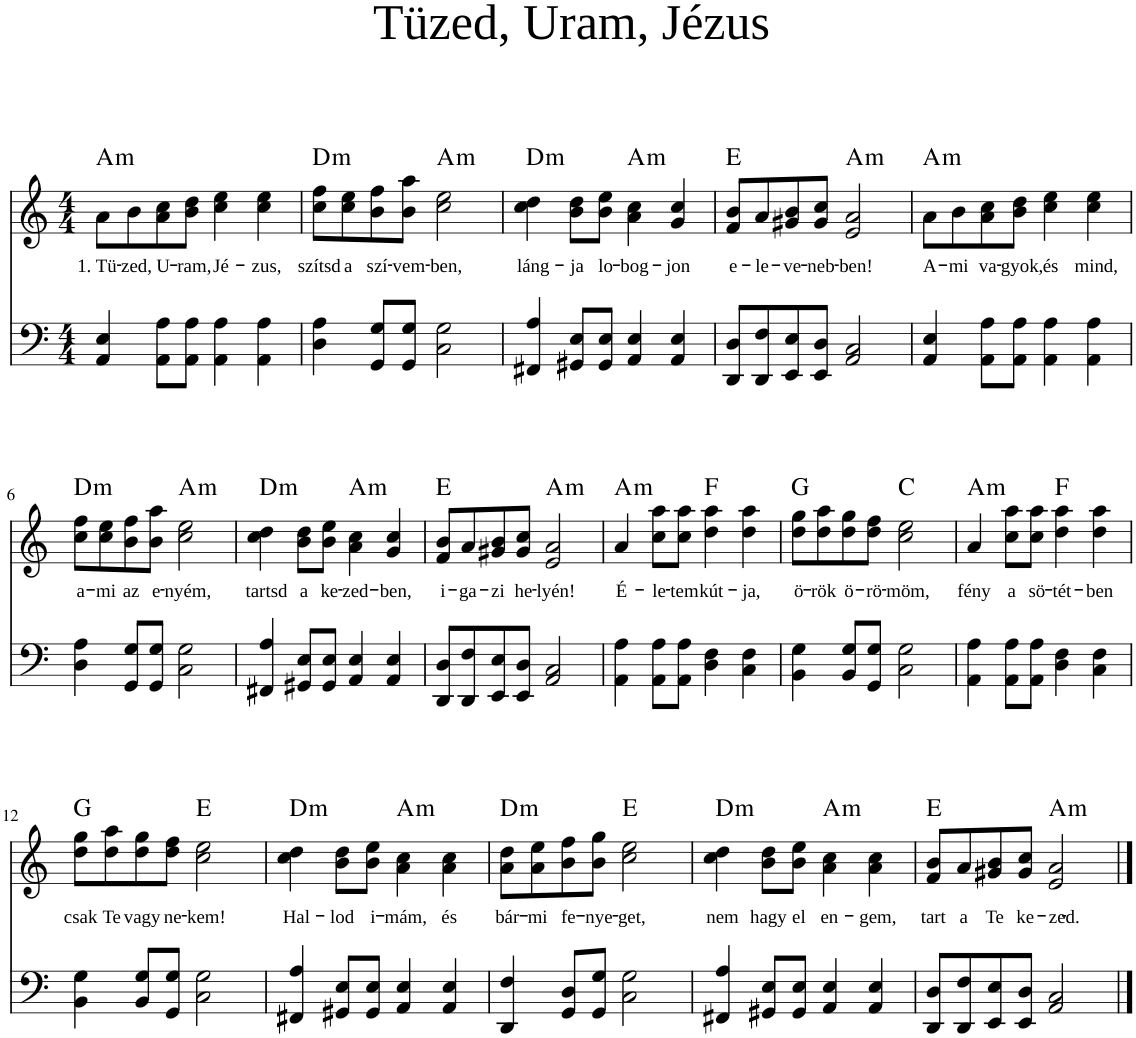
**kern	**kern	**text	**harte
*part2	*part1	*part1	*part1
*staff2	*staff1	*staff1	*
*I"Voice	*I"Voice	*	*
*clefF4	*clefG2	*	*
*k[]	*k[]	*	*
*M4/4	*M4/4	*	*
=1	=1	=1	=1
!	!	!LO:LY:b	!LO:H:kt=m
4AA/ 4E/	8a\L	1. Tü-	A:min
!	!	!LO:LY:b	!
.	8b\	-zed,	.
!	!	!LO:LY:b	!
8AA\ 8A\L	8a\ 8cc\	U-	.
!	!	!LO:LY:b	!
8AA\ 8A\J	8b\ 8dd\J	-ram,	.
!	!	!LO:LY:b	!
4AA\ 4A\	4cc\ 4ee\	Jé-	.
!	!	!LO:LY:b	!
4AA\ 4A\	4cc\ 4ee\	-zus,	.
=2	=2	=2	=2
!	!	!LO:LY:b	!LO:H:kt=m
4D\ 4A\	8cc\ 8ff\L	szítsd	D:min
!	!	!LO:LY:b	!
.	8cc\ 8ee\	a	.
!	!	!LO:LY:b	!
8GG/ 8G/L	8b\ 8ff\	szí-	.
!	!	!LO:LY:b	!
8GG/ 8G/J	8b\ 8aa\J	-vem-	.
!	!	!LO:LY:b	!LO:H:kt=m
2C\ 2G\	2cc\ 2ee\	-ben,	A:min
=3	=3	=3	=3
!	!	!LO:LY:b	!LO:H:kt=m
4FF#X/ 4A/	4cc\ 4dd\	láng-	D:min
!	!	!LO:LY:b	!
8GG#X/ 8E/L	8b\ 8dd\L	-ja	.
!	!	!LO:LY:b	!
8GG#/ 8E/J	8b\ 8ee\J	lo-	.
!	!	!LO:LY:b	!LO:H:kt=m
4AA/ 4E/	4a\ 4cc\	-bog-	A:min
!	!	!LO:LY:b	!
4AA/ 4E/	4g/ 4cc/	-jon	.
=4	=4	=4	=4
!	!	!LO:LY:b	!LO:H:kt=N.C.
8DD/ 8D/L	8f/ 8b/L	e-	N
!	!	!LO:LY:b	!
8DD/ 8F/	8a/	-le-	.
!	!	!LO:LY:b	!
8EE/ 8E/	8g#X/ 8b/	-ve-	.
!	!	!LO:LY:b	!
8EE/ 8D/J	8g#/ 8cc/J	-neb-	.
!	!	!LO:LY:b	!LO:H:kt=m
2AA/ 2C/	2e/ 2a/	-ben!	A:min
=5	=5	=5	=5
!	!	!LO:LY:b	!LO:H:kt=m
4AA/ 4E/	8a\L	A-	A:min
!	!	!LO:LY:b	!
.	8b\	-mi	.
!	!	!LO:LY:b	!
8AA\ 8A\L	8a\ 8cc\	va-	.
!	!	!LO:LY:b	!
8AA\ 8A\J	8b\ 8dd\J	-gyok,	.
!	!	!LO:LY:b	!
4AA\ 4A\	4cc\ 4ee\	és	.
!	!	!LO:LY:b	!
4AA\ 4A\	4cc\ 4ee\	mind,	.
!!LO:LB:g=z
=6	=6	=6	=6
!	!	!LO:LY:b	!LO:H:kt=m
4D\ 4A\	8cc\ 8ff\L	a-	D:min
!	!	!LO:LY:b	!
.	8cc\ 8ee\	-mi	.
!	!	!LO:LY:b	!
8GG/ 8G/L	8b\ 8ff\	az	.
!	!	!LO:LY:b	!
8GG/ 8G/J	8b\ 8aa\J	e-	.
!	!	!LO:LY:b	!LO:H:kt=m
2C\ 2G\	2cc\ 2ee\	-nyém,	A:min
=7	=7	=7	=7
!	!	!LO:LY:b	!LO:H:kt=m
4FF#X/ 4A/	4cc\ 4dd\	tartsd	D:min
!	!	!LO:LY:b	!
8GG#X/ 8E/L	8b\ 8dd\L	a	.
!	!	!LO:LY:b	!
8GG#/ 8E/J	8b\ 8ee\J	ke-	.
!	!	!LO:LY:b	!LO:H:kt=m
4AA/ 4E/	4a\ 4cc\	-zed-	A:min
!	!	!LO:LY:b	!
4AA/ 4E/	4g/ 4cc/	ben,	.
=8	=8	=8	=8
!	!	!LO:LY:b	!LO:H:kt=N.C.
8DD/ 8D/L	8f/ 8b/L	i-	N
!	!	!LO:LY:b	!
8DD/ 8F/	8a/	-ga-	.
!	!	!LO:LY:b	!
8EE/ 8E/	8g#X/ 8b/	-zi	.
!	!	!LO:LY:b	!
8EE/ 8D/J	8g#/ 8cc/J	he-	.
!	!	!LO:LY:b	!LO:H:kt=m
2AA/ 2C/	2e/ 2a/	-lyén!	A:min
=9	=9	=9	=9
!	!	!LO:LY:b	!LO:H:kt=m
4AA\ 4A\	4a/	É-	A:min
!	!	!LO:LY:b	!
8AA\ 8A\L	8cc\ 8aa\L	-le-	.
!	!	!LO:LY:b	!
8AA\ 8A\J	8cc\ 8aa\J	-tem	.
!	!	!LO:LY:b	!LO:H:kt=N.C.
4D\ 4F\	4dd\ 4aa\	kút-	N
!	!	!LO:LY:b	!
4C\ 4F\	4dd\ 4aa\	-ja,	.
=10	=10	=10	=10
!	!	!LO:LY:b	!LO:H:kt=N.C.
4BB\ 4G\	8dd\ 8gg\L	ö-	N
!	!	!LO:LY:b	!
.	8dd\ 8aa\	-rök	.
!	!	!LO:LY:b	!
8BB/ 8G/L	8dd\ 8gg\	ö-	.
!	!	!LO:LY:b	!
8GG/ 8G/J	8dd\ 8ff\J	-rö-	.
!	!	!LO:LY:b	!LO:H:kt=N.C.
2C\ 2G\	2cc\ 2ee\	-möm,	N
=11	=11	=11	=11
!	!	!LO:LY:b	!LO:H:kt=m
4AA\ 4A\	4a/	fény	A:min
!	!	!LO:LY:b	!
8AA\ 8A\L	8cc\ 8aa\L	a	.
!	!	!LO:LY:b	!
8AA\ 8A\J	8cc\ 8aa\J	sö-	.
!	!	!LO:LY:b	!LO:H:kt=N.C.
4D\ 4F\	4dd\ 4aa\	-tét-	N
!	!	!LO:LY:b	!
4C\ 4F\	4dd\ 4aa\	-ben	.
!!LO:LB:g=z
=12	=12	=12	=12
!	!	!LO:LY:b	!LO:H:kt=N.C.
4BB\ 4G\	8dd\ 8gg\L	csak	N
!	!	!LO:LY:b	!
.	8dd\ 8aa\	Te	.
!	!	!LO:LY:b	!
8BB/ 8G/L	8dd\ 8gg\	vagy	.
!	!	!LO:LY:b	!
8GG/ 8G/J	8dd\ 8ff\J	ne-	.
!	!	!LO:LY:b	!LO:H:kt=N.C.
2C\ 2G\	2cc\ 2ee\	-kem!	N
=13	=13	=13	=13
!	!	!LO:LY:b	!LO:H:kt=m
4FF#X/ 4A/	4cc\ 4dd\	Hal-	D:min
!	!	!LO:LY:b	!
8GG#X/ 8E/L	8b\ 8dd\L	-lod	.
!	!	!LO:LY:b	!
8GG#/ 8E/J	8b\ 8ee\J	i-	.
!	!	!LO:LY:b	!LO:H:kt=m
4AA/ 4E/	4a\ 4cc\	-mám,	A:min
!	!	!LO:LY:b	!
4AA/ 4E/	4a\ 4cc\	és	.
=14	=14	=14	=14
!	!	!LO:LY:b	!LO:H:kt=m
4DD/ 4F/	8a\ 8dd\L	bár-	D:min
!	!	!LO:LY:b	!
.	8a\ 8ee\	-mi	.
!	!	!LO:LY:b	!
8GG/ 8D/L	8b\ 8ff\	fe-	.
!	!	!LO:LY:b	!
8GG/ 8G/J	8b\ 8gg\J	-nye-	.
!	!	!LO:LY:b	!LO:H:kt=N.C.
2C\ 2G\	2cc\ 2ee\	-get,	N
=15	=15	=15	=15
!	!	!LO:LY:b	!LO:H:kt=m
4FF#X/ 4A/	4cc\ 4dd\	nem	D:min
!	!	!LO:LY:b	!
8GG#X/ 8E/L	8b\ 8dd\L	hagy	.
!	!	!LO:LY:b	!
8GG#/ 8E/J	8b\ 8ee\J	el	.
!	!	!LO:LY:b	!LO:H:kt=m
4AA/ 4E/	4a\ 4cc\	en-	A:min
!	!	!LO:LY:b	!
4AA/ 4E/	4a\ 4cc\	-gem,	.
=16	=16	=16	=16
!	!	!LO:LY:b	!LO:H:kt=N.C.
8DD/ 8D/L	8f/ 8b/L	tart	N
!	!	!LO:LY:b	!
8DD/ 8F/	8a/	a	.
!	!	!LO:LY:b	!
8EE/ 8E/	8g#X/ 8b/	Te	.
!	!	!LO:LY:b	!
8EE/ 8D/J	8g#/ 8cc/J	ke-	.
!	!	!LO:LY:b	!LO:H:kt=m
2AA/ 2C/	2e/ 2a/	-zed.-	A:min
==	==	==	==
*-	*-	*-	*-
